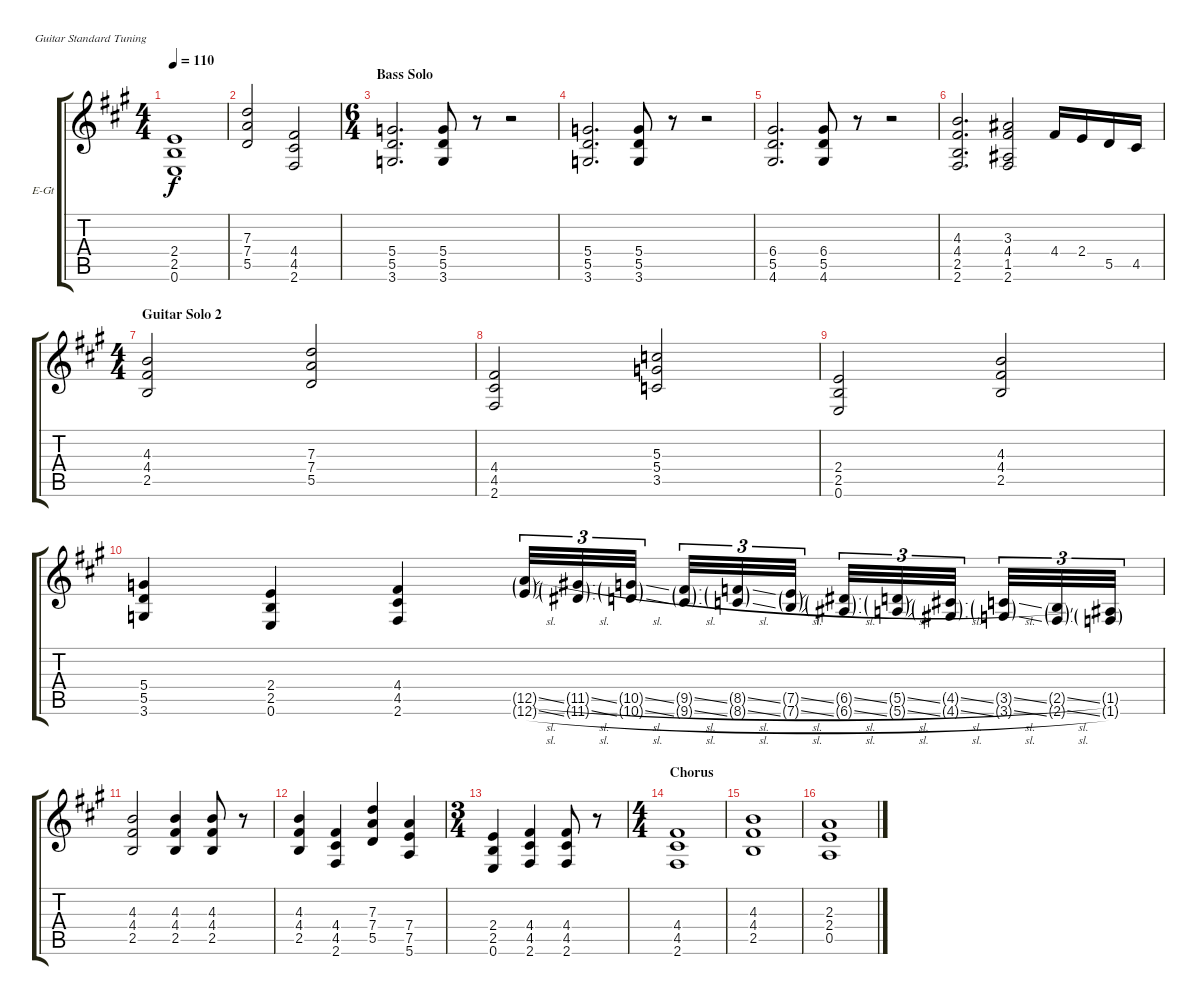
\bracketExtendMode groupsimilarinstruments
\firstSystemTrackNameOrientation horizontal
\otherSystemsTrackNameOrientation horizontal
\track ("Rythm Guitar 1" "E-Gt") {instrument distortionguitar}
\staff {score tabs}
\tuning (E4 B3 G3 D3 A2 E2)
\ts (4 4)
\tempo 110
\clef g2
\ks a
(0.6 2.5 2.4).1{dy f} |
(5.5 7.4 7.3).2 (2.6 4.5 4.4).2 |
\ts (6 4)
\section ("" "Bass Solo")
(5.5 5.4 3.6).2{d} (5.4 5.5 3.6).8 r.8 r.2 |
(5.5 5.4 3.6).2{d} (5.4 5.5 3.6).8 r.8 r.2 |
(4.6 5.5 6.4).2{d} (4.6 5.5 6.4).8 r.8 r.2 |
(2.6 2.5 4.4 4.3).2{d} (2.6 1.5 4.4 3.3).2 4.4.16 2.4.16 5.5.16 4.5.16 |
\ts (4 4)
\section ("" "Guitar Solo 2")
(2.5 4.4 4.3).2 (5.5 7.4 7.3).2 |
(2.6 4.5 4.4).2 (3.5 5.4 5.3).2 |
(0.6 2.5 2.4).2 (2.5 4.4 4.3).2 |
(3.6 5.5 5.4).4 (0.6 2.5 2.4).4 (2.6 4.5 4.4).4 (12.6{sl g} 12.5{sl g}).32{tu (3 2)} (11.5{sl g} 11.6{sl g}).32{tu (3 2)} (10.5{sl g} 10.6{sl g}).32{tu (3 2)} (9.5{sl g} 9.6{sl g}).32{tu (3 2)} (8.5{sl g} 8.6{sl g}).32{tu (3 2)} (7.5{sl g} 7.6{sl g}).32{tu (3 2)} (6.5{sl g} 6.6{sl g}).32{tu (3 2)} (5.5{sl g} 5.6{sl g}).32{tu (3 2)} (4.5{sl g} 4.6{sl g}).32{tu (3 2)} (3.5{sl g} 3.6{sl g}).32{tu (3 2)} (2.5{sl g} 2.6{sl g}).32{tu (3 2)} (1.5{g} 1.6{g}).32{tu (3 2)} |
(2.5 4.4 4.3).2 (2.5 4.4 4.3).4 (2.5 4.4 4.3).8 r.8 |
(2.5 4.4 4.3).4 (2.6 4.5 4.4).4 (5.5 7.4 7.3).4 (5.6 7.5 7.4).4 |
\ts (3 4)
(0.6 2.5 2.4).4 (2.6 4.5 4.4).4 (2.6 4.5 4.4).8 r.8 |
\ts (4 4)
\section ("" "Chorus")
(2.6 4.5 4.4).1 |
(2.5 4.4 4.3).1 |
(0.5 2.4 2.3).1
